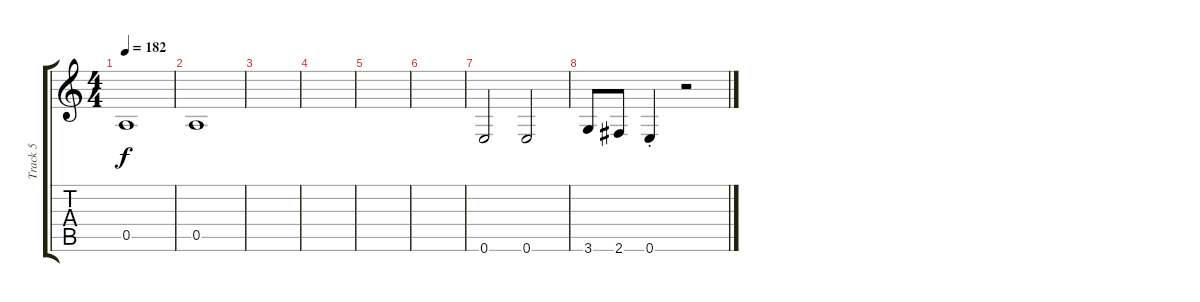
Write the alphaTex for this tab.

\track ("Track 5" "Track 5") {instrument electricbasspick}
\staff {score tabs}
\tuning (E4 B3 G3 D3 A2 E2) {hide}
\ts (4 4)
\tempo 182
\clef g2
\ks c
0.5.1{dy f} |
0.5.1 |
|
|
|
|
0.6.2 0.6.2 |
3.6.8 2.6.8 0.6{st}.4 r.2
